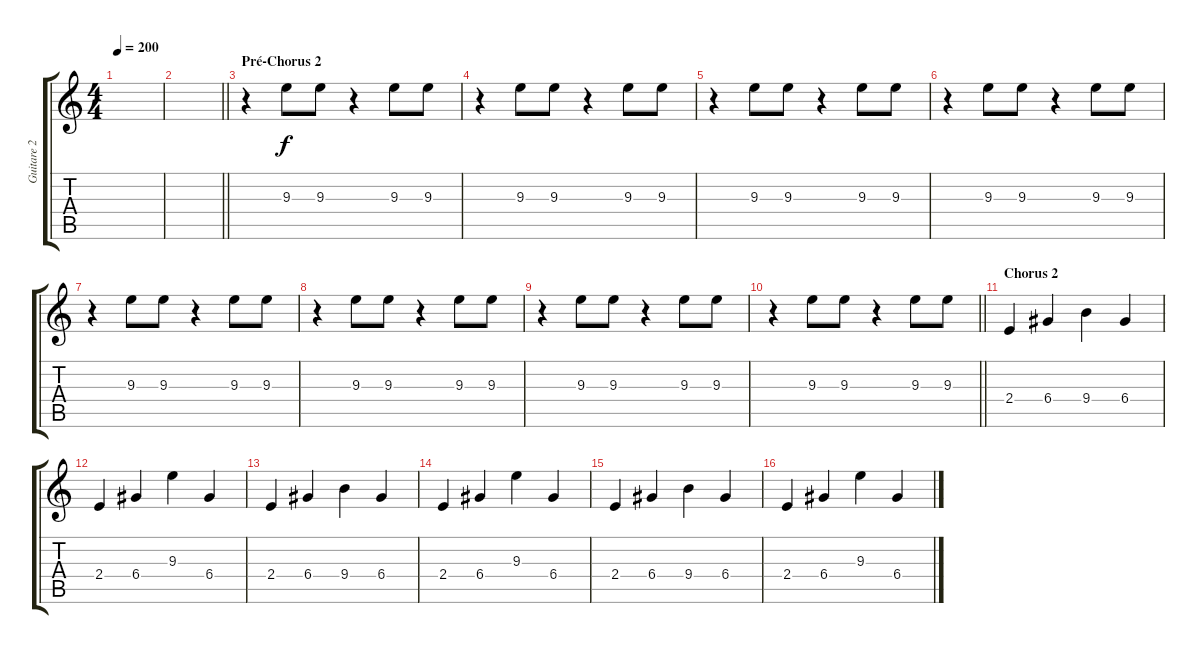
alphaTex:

\track ("Guitare 2" "Guitare 2") {instrument overdrivenguitar}
\staff {score tabs}
\tuning (E4 B3 G3 D3 A2 E2) {hide}
\ts (4 4)
\tempo 200
\clef g2
\ks c
|
\barLineRight lightlight
|
\section ("" "Pré-Chorus 2")
r.4 9.3.8 9.3.8 r.4 9.3.8 9.3.8 |
r.4 9.3.8 9.3.8 r.4 9.3.8 9.3.8 |
r.4 9.3.8 9.3.8 r.4 9.3.8 9.3.8 |
r.4 9.3.8 9.3.8 r.4 9.3.8 9.3.8 |
r.4 9.3.8 9.3.8 r.4 9.3.8 9.3.8 |
r.4 9.3.8 9.3.8 r.4 9.3.8 9.3.8 |
r.4 9.3.8 9.3.8 r.4 9.3.8 9.3.8 |
\barLineRight lightlight
r.4 9.3.8 9.3.8 r.4 9.3.8 9.3.8 |
\section ("" "Chorus 2")
2.4.4 6.4.4 9.4.4 6.4.4 |
2.4.4 6.4.4 9.3.4 6.4.4 |
2.4.4 6.4.4 9.4.4 6.4.4 |
2.4.4 6.4.4 9.3.4 6.4.4 |
2.4.4 6.4.4 9.4.4 6.4.4 |
2.4.4 6.4.4 9.3.4 6.4.4
